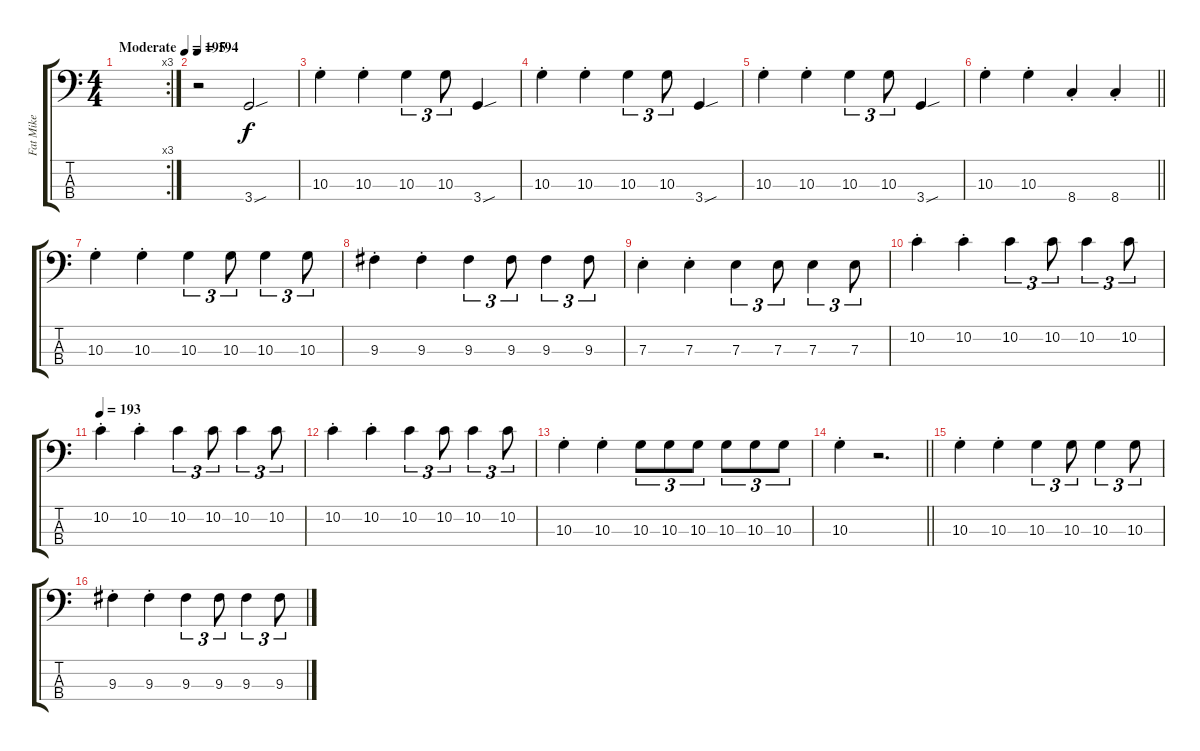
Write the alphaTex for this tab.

\track ("Fat Mike" "Fat Mike") {instrument electricbasspick}
\staff {score tabs}
\tuning (G2 D2 A1 E1) {hide}
\rc 3
\ts (4 4)
\tempo (195 "Moderate")
\clef f4
\ks c
|
\tempo 194
r.2 3.4{sou}.2 |
10.3{st}.4 10.3{st}.4 10.3.4{tu (3 2)} 10.3.8{tu (3 2)} 3.4{sou}.4 |
10.3{st}.4 10.3{st}.4 10.3.4{tu (3 2)} 10.3.8{tu (3 2)} 3.4{sou}.4 |
10.3{st}.4 10.3{st}.4 10.3.4{tu (3 2)} 10.3.8{tu (3 2)} 3.4{sou}.4 |
\barLineRight lightlight
10.3{st}.4 10.3{st}.4 8.4{st}.4 8.4{st}.4 |
\section ("" "")
10.3{st}.4 10.3{st}.4 10.3.4{tu (3 2)} 10.3.8{tu (3 2)} 10.3.4{tu (3 2)} 10.3.8{tu (3 2)} |
9.3{st}.4 9.3{st}.4 9.3.4{tu (3 2)} 9.3.8{tu (3 2)} 9.3.4{tu (3 2)} 9.3.8{tu (3 2)} |
7.3{st}.4 7.3{st}.4 7.3.4{tu (3 2)} 7.3.8{tu (3 2)} 7.3.4{tu (3 2)} 7.3.8{tu (3 2)} |
10.2{st}.4 10.2{st}.4 10.2.4{tu (3 2)} 10.2.8{tu (3 2)} 10.2.4{tu (3 2)} 10.2.8{tu (3 2)} |
\tempo 193
10.2{st}.4 10.2{st}.4 10.2.4{tu (3 2)} 10.2.8{tu (3 2)} 10.2.4{tu (3 2)} 10.2.8{tu (3 2)} |
10.2{st}.4 10.2{st}.4 10.2.4{tu (3 2)} 10.2.8{tu (3 2)} 10.2.4{tu (3 2)} 10.2.8{tu (3 2)} |
10.3{st}.4 10.3{st}.4 10.3.8{tu (3 2)} 10.3.8{tu (3 2)} 10.3.8{tu (3 2)} 10.3.8{tu (3 2)} 10.3.8{tu (3 2)} 10.3.8{tu (3 2)} |
\barLineRight lightlight
10.3{st}.4 r.2{d} |
\section ("" "")
10.3{st}.4 10.3{st}.4 10.3.4{tu (3 2)} 10.3.8{tu (3 2)} 10.3.4{tu (3 2)} 10.3.8{tu (3 2)} |
9.3{st}.4 9.3{st}.4 9.3.4{tu (3 2)} 9.3.8{tu (3 2)} 9.3.4{tu (3 2)} 9.3.8{tu (3 2)}
